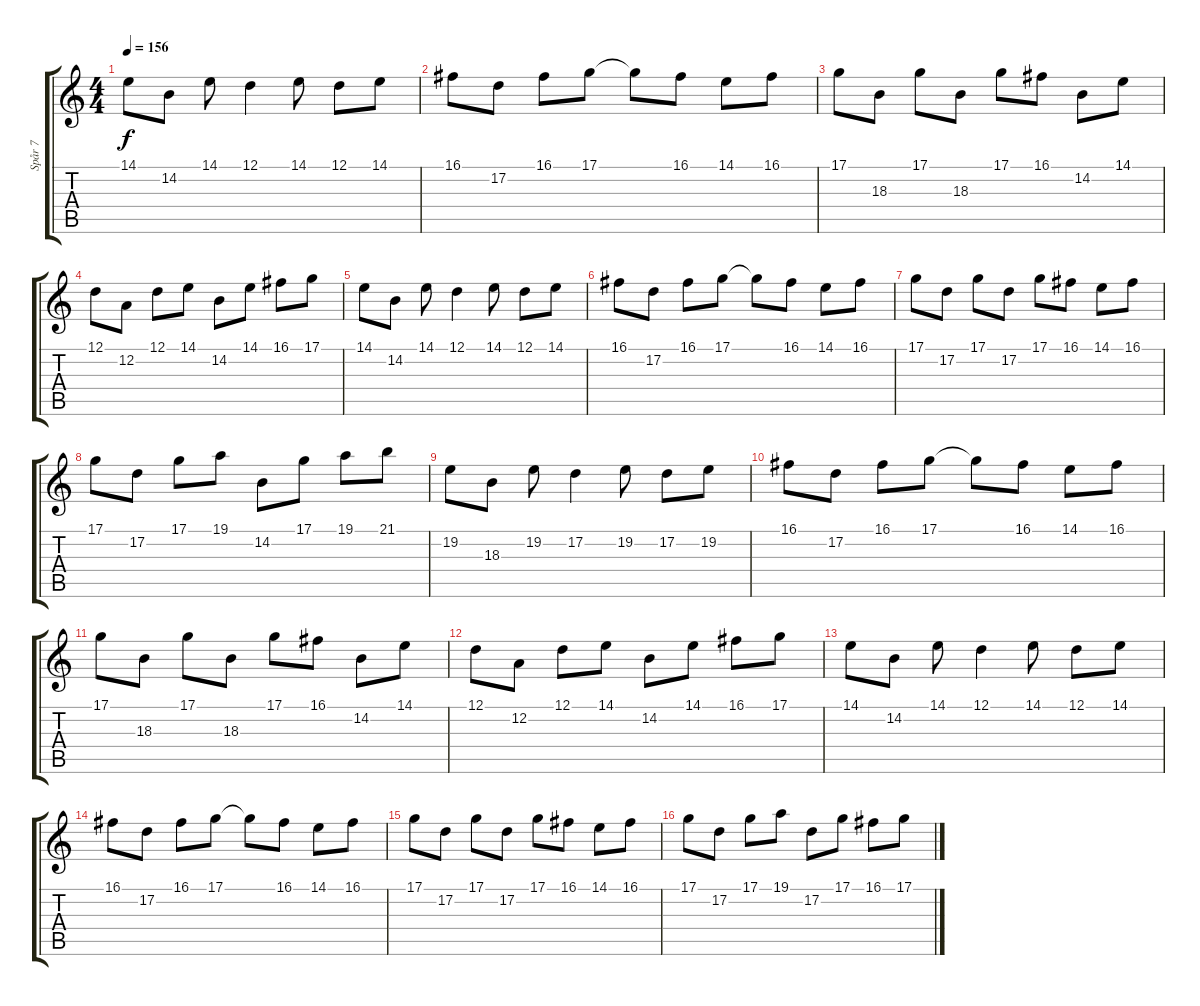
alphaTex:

\track ("Spår 7" "Spår 7") {instrument lead2sawtooth}
\staff {score tabs}
\tuning (D4 A3 F3 C3 G2 C2) {hide}
\ts (4 4)
\tempo 156
\clef g2
\ks c
14.1.8{dy f instrument lead2sawtooth} 14.2.8 14.1.8 12.1.4 14.1.8 12.1.8 14.1.8 |
16.1.8 17.2.8 16.1.8 17.1.8 17.1{t}.8 16.1.8 14.1.8 16.1.8 |
17.1.8 18.3.8 17.1.8 18.3.8 17.1.8 16.1.8 14.2.8 14.1.8 |
12.1.8 12.2.8 12.1.8 14.1.8 14.2.8 14.1.8 16.1.8 17.1.8 |
14.1.8 14.2.8 14.1.8 12.1.4 14.1.8 12.1.8 14.1.8 |
16.1.8 17.2.8 16.1.8 17.1.8 17.1{t}.8 16.1.8 14.1.8 16.1.8 |
17.1.8 17.2.8 17.1.8 17.2.8 17.1.8 16.1.8 14.1.8 16.1.8 |
17.1.8 17.2.8 17.1.8 19.1.8 14.2.8 17.1.8 19.1.8 21.1.8 |
19.2.8 18.3.8 19.2.8 17.2.4 19.2.8 17.2.8 19.2.8 |
16.1.8 17.2.8 16.1.8 17.1.8 17.1{t}.8 16.1.8 14.1.8 16.1.8 |
17.1.8 18.3.8 17.1.8 18.3.8 17.1.8 16.1.8 14.2.8 14.1.8 |
12.1.8 12.2.8 12.1.8 14.1.8 14.2.8 14.1.8 16.1.8 17.1.8 |
14.1.8 14.2.8 14.1.8 12.1.4 14.1.8 12.1.8 14.1.8 |
16.1.8 17.2.8 16.1.8 17.1.8 17.1{t}.8 16.1.8 14.1.8 16.1.8 |
17.1.8 17.2.8 17.1.8 17.2.8 17.1.8 16.1.8 14.1.8 16.1.8 |
17.1.8 17.2.8 17.1.8 19.1.8 17.2.8 17.1.8 16.1.8 17.1.8
